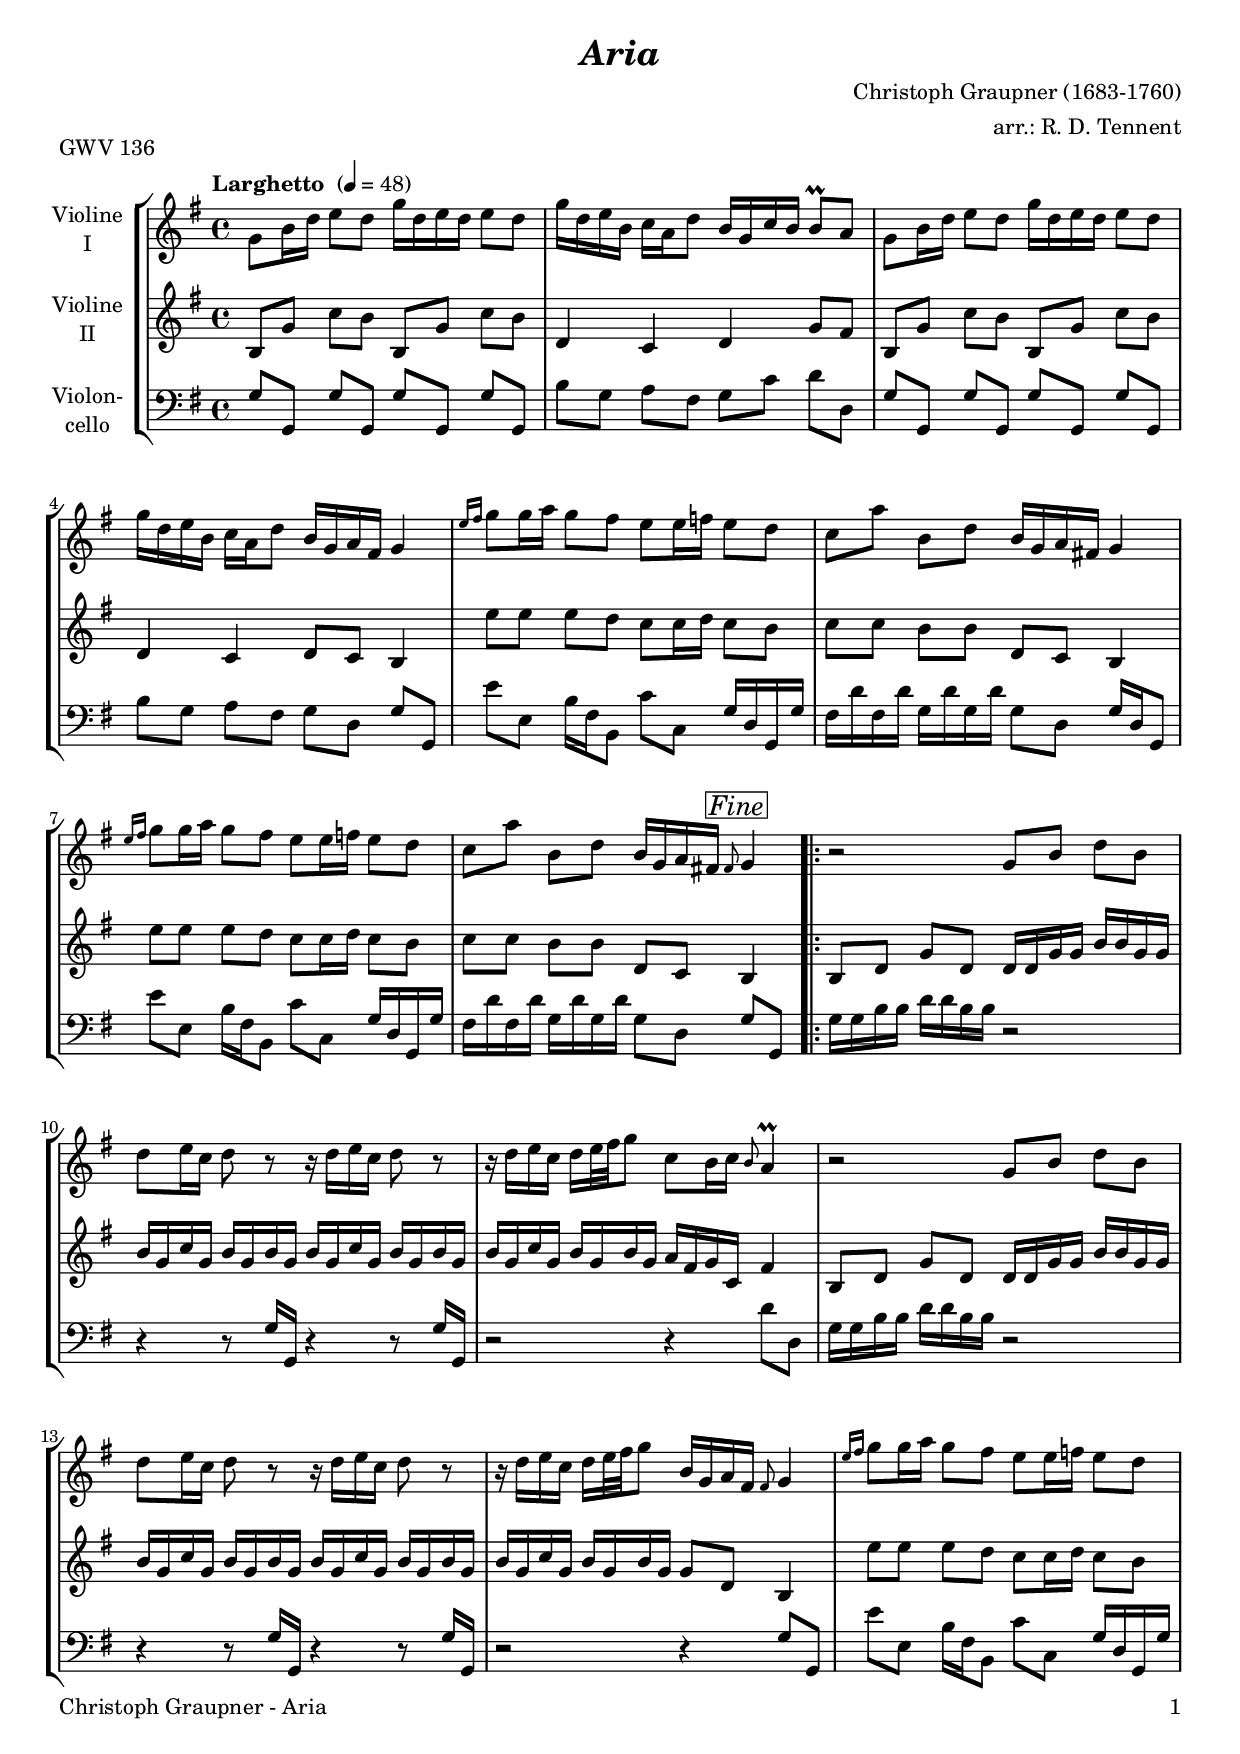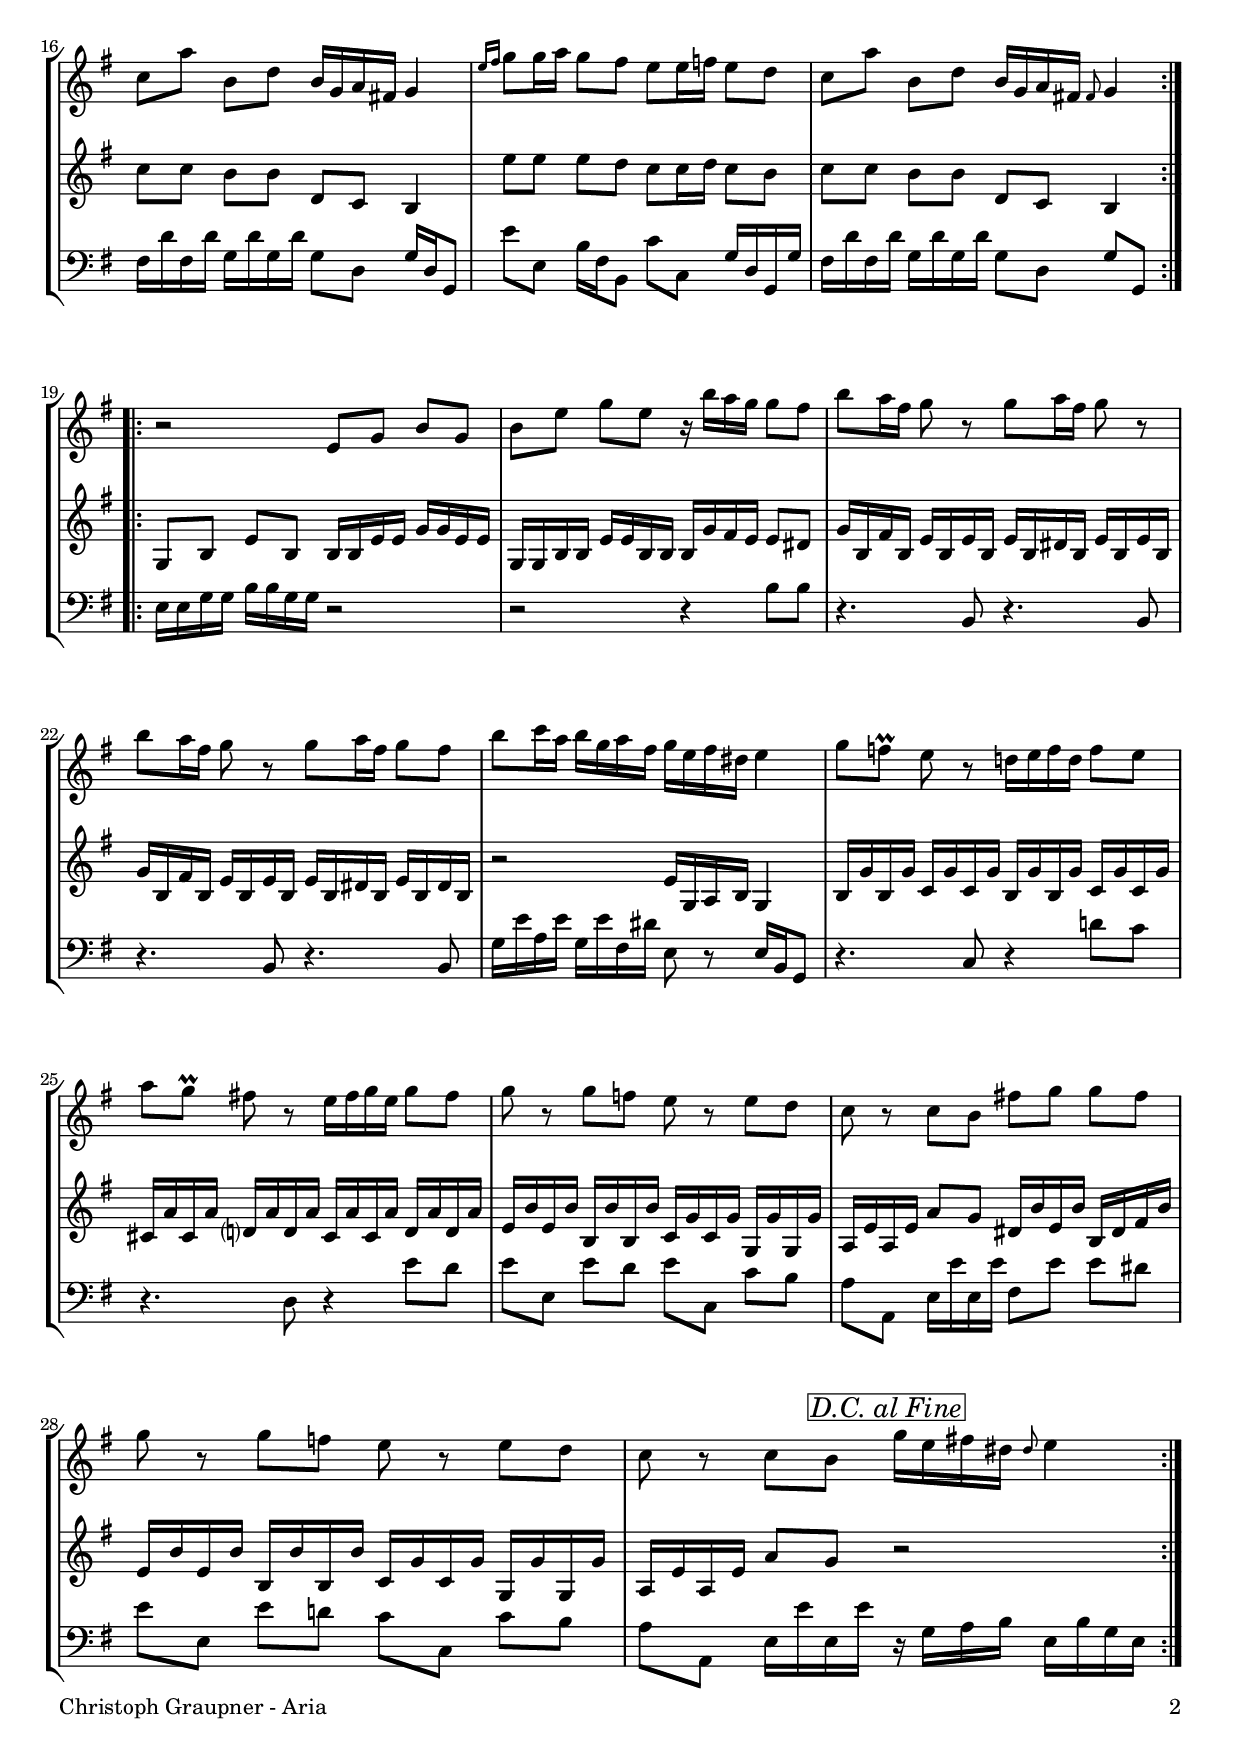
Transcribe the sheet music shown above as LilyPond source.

\version "2.20.2"
\include "deutsch.ly"

#(set-global-staff-size 19)

\header {
  title     = \markup \bold \italic "Aria"
  composer  = "Christoph Graupner (1683-1760)"
  arranger  = "arr.: R. D. Tennent"
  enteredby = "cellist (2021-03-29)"
  piece     = "GWV 136"
}


voiceconsts = {
  \key g \major
  \time 4/4
  \clef "treble"
%  \numericTimeSignature
%  \compressEmptyMeasures
  % Set default beaming for all staves
  \set Timing.beamExceptions = #'()
  \set Timing.baseMoment     = #(ly:make-moment 1 4)
  \set Timing.beatStructure  = #'(1 1 1 1)
  \tempo "Larghetto " 4=48
}

micl = "clarinet"
mifl = "flute"
miob = "oboe"
mifh = "french horn"
misx = "tenor sax"
mist = "string ensemble 1"
mivl = "violin"
miba = "cello"

boxa = { \bar "||" \mark \markup \box \italic "A" \key c \major }
boxb = { \bar "||" \mark \markup \box \italic "B" \key f \major }

dcaf = \mark \markup \box \italic "D.C. al Fine"
fine = \mark \markup \box \italic "Fine"

va = \relative c'' {
  \voiceconsts

  g8 h16 d e8 d g16 d e d e8 d
  g16 d e h c a d8 h16 g c h h8\prall a

  g h16 d e8 d g16 d e d e8 d
  g16 d e h c a d8 h16 g a fis g4

  \grace { e'16[ fis] } g8 g16 a g8 fis e e16 f e8 d
  c a' h, d h16 g a fis! g4

  \grace { e'16[ fis] } g8 g16 a g8 fis e e16 f e8 d
  c a' h, d h16 g a fis! \grace fis8 \fine g4
  \repeat volta 2 {
    r2 g8 h d h
    d e16 c d8 r r16 d e c d8 r

    r16 d e c d e32 fis g8 c, h16 c \grace h8 a4\prall
    r2 g8 h d h

    d e16 c d8 r r 16 d e c d8 r
    r16 d e c d e32 fis g8 h,16 g a fis \grace fis8 g4

    \grace { e'16[ fis] } g8 g16 a g8 fis e e16 f e8 d
    c a' h, d h16 g a fis! g4

    \grace { e'16[ fis] } g8 g16 a g8 fis e e16 f e8 d
    c a' h, d h16 g a fis! \grace fis8 g4
  }
  \repeat volta 2 {
    r2 e8 g h g
    h e g e r16 h' a g g8 fis

    h a16 fis g8 r g a16 fis g8 r
    h a16 fis g8 r g a16 fis g8 fis

    h c16 a h g a fis g e fis dis e4
    g8 f\prall e r d!16 e f d f8 e

    a g\prall fis! r e16 fis g e g8 fis
    g r g f e r e d

    c r c h fis'! g g fis
    g r g f e r e d
    c r c h \dcaf g'16 e fis! dis \grace dis8 e4
  }
}

vb = \relative c' {
  \voiceconsts

  h8 g' c h h, g' c h
  d,4 c d g8 fis

  h, g' c h h, g' c h
  d,4 c d8 c h4

  e'8 e e d c c16 d c8 h
  c c h h d, c h4

  e'8 e e d c c16 d c8 h
  c c h h d, c \fine h4
  
  \repeat volta 2 {
    h8 d g d d16 d g g h h g g
    h g c g h g h g h g c g h g h g

    h g c g h g h g a fis g c, fis4
    h,8 d g d d16 d g g h h g g
    
    h g c g h g h g h g c g h g h g
    h g c g h g h g g8 d h4

    e'8 e e d c c16 d c8 h
    c c h h d, c h4

    e'8 e e d c c16 d c8 h
    c c h h d, c h4    
  }
  \repeat volta 2 {
    g8 h e h h16 h e e g g e e
    g, g h h e e h h h g' fis e e8 dis

    g16 h, fis' h, e h e h e h dis h e h e h
    g' h, fis' h, e h e h e h dis h e h dis h

    r2 e16 g, a h g4
    h16 g' h, g' c, g' c, g' h, g' h, g' c, g' c, g'

    cis, a' cis, a' d,? a' d, a' cis, a' cis, a' d, a' d, a'
    e h' e, h' h, h' h, h' c, g' c, g' g, g' g, g'

    a, e' a, e' a8 g dis16 h' e, h' h, dis fis h
    e, h' e, h' h, h' h, h' c, g' c, g' g, g' g, g'
    a, e' a, e' a8 g \dcaf r2
  }
}

vc = \relative c' {
  \voiceconsts
  \clef "bass"

  g8 g, g' g, g' g, g' g,
  h' g a fis g c d d,

  g g, g' g, g' g, g' g,
  h' g a fis g d g g,

  e'' e, h'16  fis h,8 c' c, g'16 d g, g'
  fis d' fis, d' g, d' g, d' g,8 d g16 d g,8

  e'' e, h'16 fis h,8 c' c, g'16 d g, g'
  fis d' fis, d' g, d' g, d' g,8 d \fine g g,
  
  \repeat volta 2 {
    g'16 g h h d d h h r2
    r4 r8 g16 g, r4 r8 g'16 g,

    r2 r4 d''8 d,
    g16 g h h d d h h r2

    r4 r8 g16 g, r4 r8 g'16 g,
    r2 r4 g'8 g,

    e'' e, h'16 fis h,8 c' c, g'16 d g, g'
    fis d' fis, d' g, d' g, d' g,8 d g16 d g,8

    e'' e, h'16 fis h,8 c' c, g'16 d g, g'
    fis d' fis, d' g, d' g, d' g,8 d g g,
  }
  \repeat volta 2 {
    e'16 e g g h h g g r2
    r r4 h8 h

    r4. h,8 r4. h8
    r4. h8 r4. h8

    g'16 e' a, e' g, e' fis, dis' e,8 r e16 h g8
    r4. c8 r4 d'!8 c

    r4. d,8 r4 e'8 d
    e e, e' d e c, c' h

    a a, e'16 e' e, e' fis,8 e' e dis
    e e, e' d! c c, c' h
    a a, e'16 e' e, e' \dcaf r g, a h e, h' g e
  }
}


music = \new StaffGroup <<
      \new Staff {
	\set Staff.midiInstrument = \mivl
	\set Staff.instrumentName = \markup \center-column { "Violine" "I" }
	\transpose g g { \va }
      }

      \new Staff {
	\set Staff.midiInstrument = \mivl
	\set Staff.instrumentName = \markup \center-column { "Violine" "II" }
	\transpose g g { \vb }
      }

      \new Staff {
	\set Staff.midiInstrument = \miba
	\set Staff.instrumentName = \markup \center-column { "Violon-" "cello" }
	\transpose g g { \vc }
      }
>>

\book {
   \paper {
    print-page-number = ##t
    print-first-page-number = ##t
    ragged-last-bottom = ##f
    oddHeaderMarkup = \markup \null
    evenHeaderMarkup = \markup \null
    oddFooterMarkup = \markup {
      \fill-line {
        \on-the-fly #print-page-number-check-first
        "Christoph Graupner - Aria" \fromproperty #'page:page-number-string
      }
    }
    evenFooterMarkup = \oddFooterMarkup
  } \score {
    \music
    \layout {}
  }

  \score {
    \unfoldRepeats \music

    \midi {
      \context {
        \Score
      }
    }
  }
}